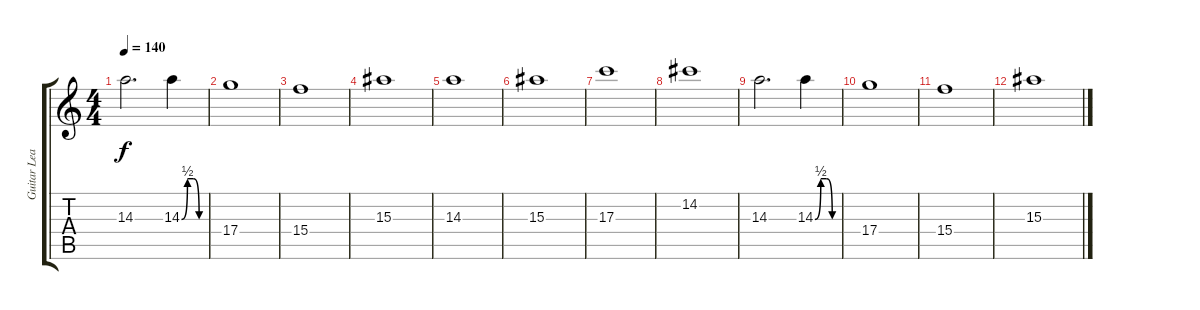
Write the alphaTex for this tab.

\track ("Guitar Lead" "Guitar Lea") {instrument distortionguitar}
\staff {score tabs}
\tuning (E4 B3 G3 D3 A2 E2) {hide}
\ts (4 4)
\tempo 140
\clef g2
\ks c
14.3.2{d dy f} 14.3{be (custom 0 0 15 2 30 2 45 0 60 0)}.4 |
17.4.1 |
15.4.1 |
15.3.1 |
14.3.1 |
15.3.1 |
17.3.1 |
14.2.1 |
14.3.2{d} 14.3{be (custom 0 0 15 2 30 2 45 0 60 0)}.4 |
17.4.1 |
15.4.1 |
15.3.1
